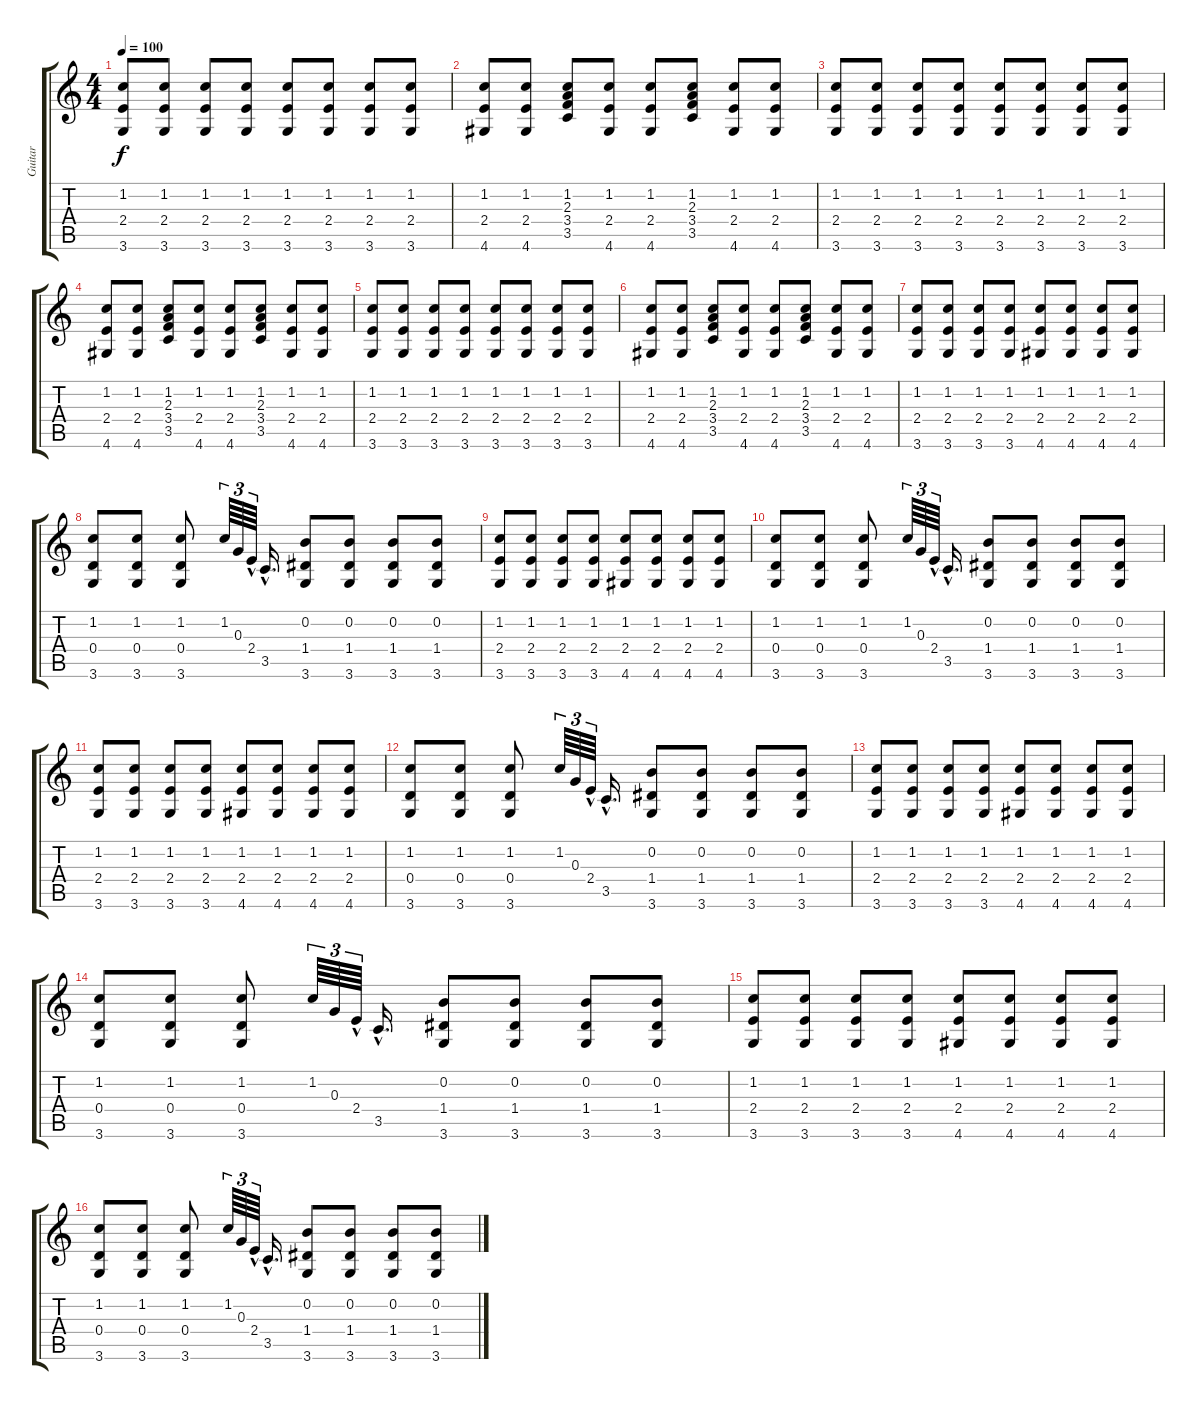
\track ("Guitar" "Guitar") {instrument electricguitarclean}
\staff {score tabs}
\tuning (E4 B3 G3 D3 A2 E2) {hide}
\ts (4 4)
\tempo 100
\clef g2
\ks c
(1.2 2.4 3.6).8{dy f volume 14} (1.2 2.4 3.6).8{volume 10} (1.2 2.4 3.6).8{volume 10} (1.2 2.4 3.6).8 (1.2 2.4 3.6).8 (1.2 2.4 3.6).8 (1.2 2.4 3.6).8 (1.2 2.4 3.6).8 |
(1.2 2.4 4.6).8{volume 14} (1.2 2.4 4.6).8{volume 10} (1.2 2.3 3.4 3.5).8{volume 10} (1.2 2.4 4.6).8 (1.2 2.4 4.6).8 (1.2 2.3 3.4 3.5).8 (1.2 2.4 4.6).8 (1.2 2.4 4.6).8 |
(1.2 2.4 3.6).8{volume 14} (1.2 2.4 3.6).8{volume 10} (1.2 2.4 3.6).8{volume 10} (1.2 2.4 3.6).8 (1.2 2.4 3.6).8 (1.2 2.4 3.6).8 (1.2 2.4 3.6).8 (1.2 2.4 3.6).8 |
(1.2 2.4 4.6).8{volume 14} (1.2 2.4 4.6).8{volume 10} (1.2 2.3 3.4 3.5).8{volume 10} (1.2 2.4 4.6).8 (1.2 2.4 4.6).8 (1.2 2.3 3.4 3.5).8 (1.2 2.4 4.6).8 (1.2 2.4 4.6).8 |
(1.2 2.4 3.6).8{volume 14} (1.2 2.4 3.6).8{volume 10} (1.2 2.4 3.6).8{volume 10} (1.2 2.4 3.6).8 (1.2 2.4 3.6).8 (1.2 2.4 3.6).8 (1.2 2.4 3.6).8 (1.2 2.4 3.6).8 |
(1.2 2.4 4.6).8{volume 14} (1.2 2.4 4.6).8{volume 10} (1.2 2.3 3.4 3.5).8{volume 10} (1.2 2.4 4.6).8 (1.2 2.4 4.6).8 (1.2 2.3 3.4 3.5).8 (1.2 2.4 4.6).8 (1.2 2.4 4.6).8 |
(1.2 2.4 3.6).8 (1.2 2.4 3.6).8 (1.2 2.4 3.6).8 (1.2 2.4 3.6).8 (1.2 2.4 4.6).8 (1.2 2.4 4.6).8 (1.2 2.4 4.6).8 (1.2 2.4 4.6).8 |
(1.2 0.4 3.6).8 (1.2 0.4 3.6).8 (1.2 0.4 3.6).8 1.2.64{tu (3 2)} 0.3.64{tu (3 2)} 2.4{hac}.64{tu (3 2)} 3.5{hac}.16{d} (0.2 1.4 3.6).8 (0.2 1.4 3.6).8 (0.2 1.4 3.6).8 (0.2 1.4 3.6).8 |
(1.2 2.4 3.6).8 (1.2 2.4 3.6).8 (1.2 2.4 3.6).8 (1.2 2.4 3.6).8 (1.2 2.4 4.6).8 (1.2 2.4 4.6).8 (1.2 2.4 4.6).8 (1.2 2.4 4.6).8 |
(1.2 0.4 3.6).8 (1.2 0.4 3.6).8 (1.2 0.4 3.6).8 1.2.64{tu (3 2)} 0.3.64{tu (3 2)} 2.4{hac}.64{tu (3 2)} 3.5{hac}.16{d} (0.2 1.4 3.6).8 (0.2 1.4 3.6).8 (0.2 1.4 3.6).8 (0.2 1.4 3.6).8 |
(1.2 2.4 3.6).8 (1.2 2.4 3.6).8 (1.2 2.4 3.6).8 (1.2 2.4 3.6).8 (1.2 2.4 4.6).8 (1.2 2.4 4.6).8 (1.2 2.4 4.6).8 (1.2 2.4 4.6).8 |
(1.2 0.4 3.6).8 (1.2 0.4 3.6).8 (1.2 0.4 3.6).8 1.2.64{tu (3 2)} 0.3.64{tu (3 2)} 2.4{hac}.64{tu (3 2)} 3.5{hac}.16{d} (0.2 1.4 3.6).8 (0.2 1.4 3.6).8 (0.2 1.4 3.6).8 (0.2 1.4 3.6).8 |
(1.2 2.4 3.6).8 (1.2 2.4 3.6).8 (1.2 2.4 3.6).8 (1.2 2.4 3.6).8 (1.2 2.4 4.6).8 (1.2 2.4 4.6).8 (1.2 2.4 4.6).8 (1.2 2.4 4.6).8 |
(1.2 0.4 3.6).8 (1.2 0.4 3.6).8 (1.2 0.4 3.6).8 1.2.64{tu (3 2)} 0.3.64{tu (3 2)} 2.4{hac}.64{tu (3 2)} 3.5{hac}.16{d} (0.2 1.4 3.6).8 (0.2 1.4 3.6).8 (0.2 1.4 3.6).8 (0.2 1.4 3.6).8 |
(1.2 2.4 3.6).8 (1.2 2.4 3.6).8 (1.2 2.4 3.6).8 (1.2 2.4 3.6).8 (1.2 2.4 4.6).8 (1.2 2.4 4.6).8 (1.2 2.4 4.6).8 (1.2 2.4 4.6).8 |
(1.2 0.4 3.6).8 (1.2 0.4 3.6).8 (1.2 0.4 3.6).8 1.2.64{tu (3 2)} 0.3.64{tu (3 2)} 2.4{hac}.64{tu (3 2)} 3.5{hac}.16{d} (0.2 1.4 3.6).8 (0.2 1.4 3.6).8 (0.2 1.4 3.6).8 (0.2 1.4 3.6).8
